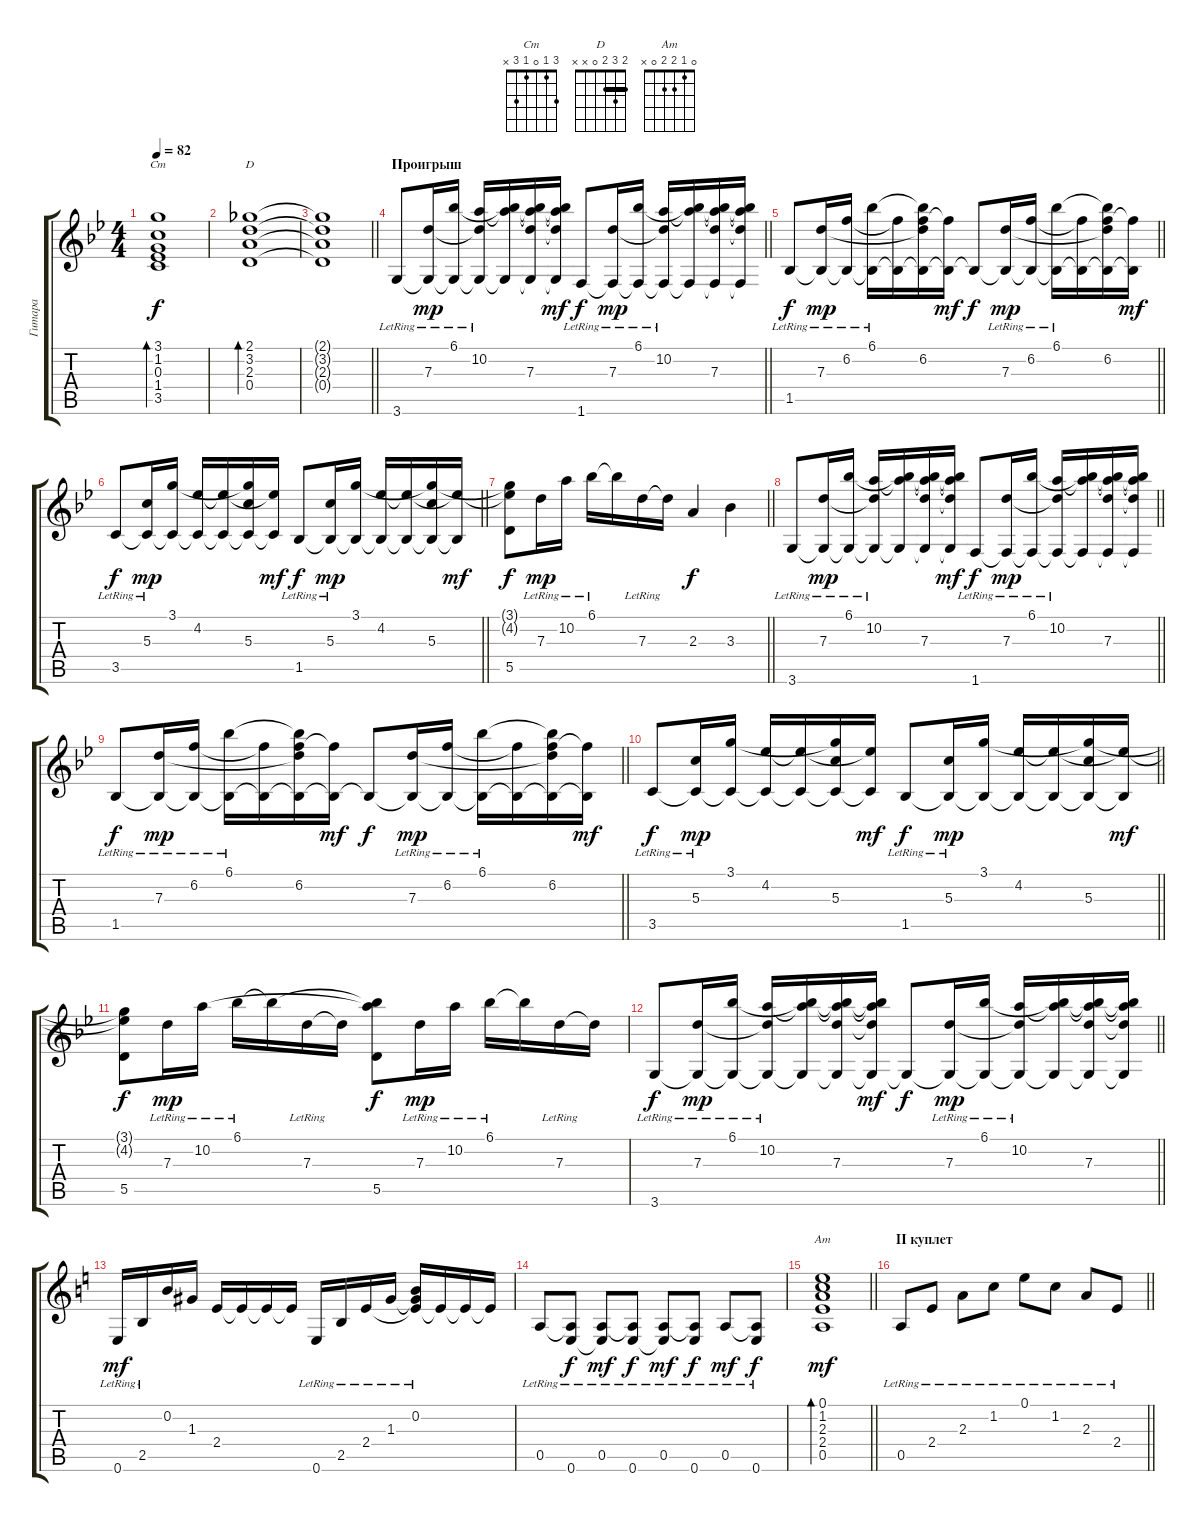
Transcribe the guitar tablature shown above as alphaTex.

\track ("Гитара" "Гитара") {instrument acousticguitarsteel}
\staff {score tabs}
\tuning (E4 B3 G3 D3 A2 E2) {hide}
\chord ("Cm" 3 1 0 1 3 x)
\chord ("D" 2 3 2 0 x x) {barre 2}
\chord ("Am" 0 1 2 2 0 x)
\ts (4 4)
\tempo 82
\clef g2
\ks gminor
(3.1 1.2 0.3 1.4 3.5).1{bd 120 ch "Cm" dy f} |
(2.1 3.2 2.3 0.4).1{bd 120 ch "D"} |
\barLineRight lightlight
(2.1{t} 3.2{t} 2.3{t} 0.4{t}).1 |
\section ("" "Проигрыш")
\barLineRight lightlight
3.6{lr}.8 (7.3{lr} 3.6{t}).16{dy mp} (6.1{lr} 3.6{t}).16 (10.2{lr} 7.3{t} 3.6{t}).16 (6.1{t} 10.2{t} 3.6{t}).16 (6.1{t} 10.2{t} 7.3 3.6{t}).16 (6.1{t} 10.2{t} 7.3{t} 3.6{t}).16{dy mf} 1.6{lr}.8{dy f} (7.3{lr} 1.6{t}).16{dy mp} (6.1{lr} 1.6{t}).16 (10.2{lr} 7.3{t} 1.6{t}).16 (6.1{t} 10.2{t} 1.6{t}).16 (6.1{t} 10.2{t} 7.3 1.6{t}).16 (6.1{t} 10.2{t} 7.3{t} 1.6{t}).16 |
\barLineRight lightlight
1.5{lr}.8{dy f} (7.3{lr} 1.5{t}).16{dy mp} (6.2{lr} 1.5{t}).16 (6.1{lr} 1.5{t}).16 (6.2{t} 1.5{t}).16 (6.1{t} 6.2 7.3{t} 1.5{t}).16 (6.2{t} 1.5{t}).16{dy mf} 1.5{t}.8{dy f} (7.3{lr} 1.5{t}).16{dy mp} (6.2{lr} 1.5{t}).16 (6.1{lr} 1.5{t}).16 (6.2{t} 1.5{t}).16 (6.1{t} 6.2 7.3{t} 1.5{t}).16 (6.2{t} 1.5{t}).16{dy mf} |
\barLineRight lightlight
3.5{lr}.8{dy f} (5.3{lr} 3.5{t}).16{dy mp} (3.1 3.5{t}).16 (4.2 3.5{t}).16 (4.2{t} 3.5{t}).16 (3.1{t} 5.3 3.5{t}).16 (4.2{t} 3.5{t}).16{dy mf} 1.5{lr}.8{dy f} (5.3{lr} 1.5{t}).16{dy mp} (3.1 1.5{t}).16 (4.2 1.5{t}).16 (4.2{t} 1.5{t}).16 (3.1{t} 5.3 1.5{t}).16 (4.2{t} 1.5{t}).16{dy mf} |
\barLineRight lightlight
(3.1{t} 4.2{t} 5.5).8{dy f} 7.3{lr}.16{dy mp} 10.2{lr}.16 6.1{lr}.16 6.1{t}.16 7.3{lr}.16 7.3{t}.16 2.3.4{dy f} 3.3.4 |
\barLineRight lightlight
3.6{lr}.8 (7.3{lr} 3.6{t}).16{dy mp} (6.1{lr} 3.6{t}).16 (10.2{lr} 7.3{t} 3.6{t}).16 (6.1{t} 10.2{t} 3.6{t}).16 (6.1{t} 10.2{t} 7.3 3.6{t}).16 (6.1{t} 10.2{t} 7.3{t} 3.6{t}).16{dy mf} 1.6{lr}.8{dy f} (7.3{lr} 1.6{t}).16{dy mp} (6.1{lr} 1.6{t}).16 (10.2{lr} 7.3{t} 1.6{t}).16 (6.1{t} 10.2{t} 1.6{t}).16 (6.1{t} 10.2{t} 7.3 1.6{t}).16 (6.1{t} 10.2{t} 7.3{t} 1.6{t}).16 |
\barLineRight lightlight
1.5{lr}.8{dy f} (7.3{lr} 1.5{t}).16{dy mp} (6.2{lr} 1.5{t}).16 (6.1{lr} 1.5{t}).16 (6.2{t} 1.5{t}).16 (6.1{t} 6.2 7.3{t} 1.5{t}).16 (6.2{t} 1.5{t}).16{dy mf} 1.5{t}.8{dy f} (7.3{lr} 1.5{t}).16{dy mp} (6.2{lr} 1.5{t}).16 (6.1{lr} 1.5{t}).16 (6.2{t} 1.5{t}).16 (6.1{t} 6.2 7.3{t} 1.5{t}).16 (6.2{t} 1.5{t}).16{dy mf} |
\barLineRight lightlight
3.5{lr}.8{dy f} (5.3{lr} 3.5{t}).16{dy mp} (3.1 3.5{t}).16 (4.2 3.5{t}).16 (4.2{t} 3.5{t}).16 (3.1{t} 5.3 3.5{t}).16 (4.2{t} 3.5{t}).16{dy mf} 1.5{lr}.8{dy f} (5.3{lr} 1.5{t}).16{dy mp} (3.1 1.5{t}).16 (4.2 1.5{t}).16 (4.2{t} 1.5{t}).16 (3.1{t} 5.3 1.5{t}).16 (4.2{t} 1.5{t}).16{dy mf} |
(3.1{t} 4.2{t} 5.5).8{dy f} 7.3{lr}.16{dy mp} 10.2{lr}.16 6.1{lr}.16 6.1{t}.16 7.3{lr}.16 7.3{t}.16 (6.1{t} 10.2{t} 5.5).8{dy f} 7.3{lr}.16{dy mp} 10.2{lr}.16 6.1{lr}.16 6.1{t}.16 7.3{lr}.16 7.3{t}.16 |
\barLineRight lightlight
3.6{lr}.8{dy f} (7.3{lr} 3.6{t}).16{dy mp} (6.1{lr} 3.6{t}).16 (10.2{lr} 7.3{t} 3.6{t}).16 (6.1{t} 10.2{t} 3.6{t}).16 (6.1{t} 10.2{t} 7.3 3.6{t}).16 (6.1{t} 10.2{t} 7.3{t} 3.6{t}).16{dy mf} 3.6{t}.8{dy f} (7.3{lr} 3.6{t}).16{dy mp} (6.1{lr} 3.6{t}).16 (10.2{lr} 7.3{t} 3.6{t}).16 (6.1{t} 10.2{t} 3.6{t}).16 (6.1{t} 10.2{t} 7.3 3.6{t}).16 (6.1{t} 10.2{t} 7.3{t} 3.6{t}).16 |
\section ("" "")
\ks aminor
0.6{lr}.16{dy mf} 2.5{lr}.16 0.2.16 1.3.16 2.4.16 2.4{t}.16 2.4{t}.16 2.4{t}.16 0.6{lr}.16 2.5{lr}.16 2.4{lr}.16 1.3{lr}.16 (0.2{lr} 1.3{t} 2.4{t}).16 2.4{t}.16 2.4{t}.16 2.4{t}.16 |
0.5{lr}.8 (0.5{t} 0.6{lr}).8{dy f} (0.5{lr} 0.6{t}).8{dy mf} (0.5{t} 0.6{lr}).8{dy f} (0.5{lr} 0.6{t}).8{dy mf} (0.5{t} 0.6{lr}).8{dy f} 0.5{lr}.8{dy mf} (0.5{t} 0.6{lr}).8{dy f} |
\barLineRight lightlight
(0.1 1.2 2.3 2.4 0.5).1{bd 120 ch "Am" dy mf} |
\section ("" "II куплет")
\barLineRight lightlight
0.5{lr}.8 2.4{lr}.8 2.3{lr}.8 1.2{lr}.8 0.1{lr}.8 1.2{lr}.8 2.3{lr}.8 2.4{lr}.8
